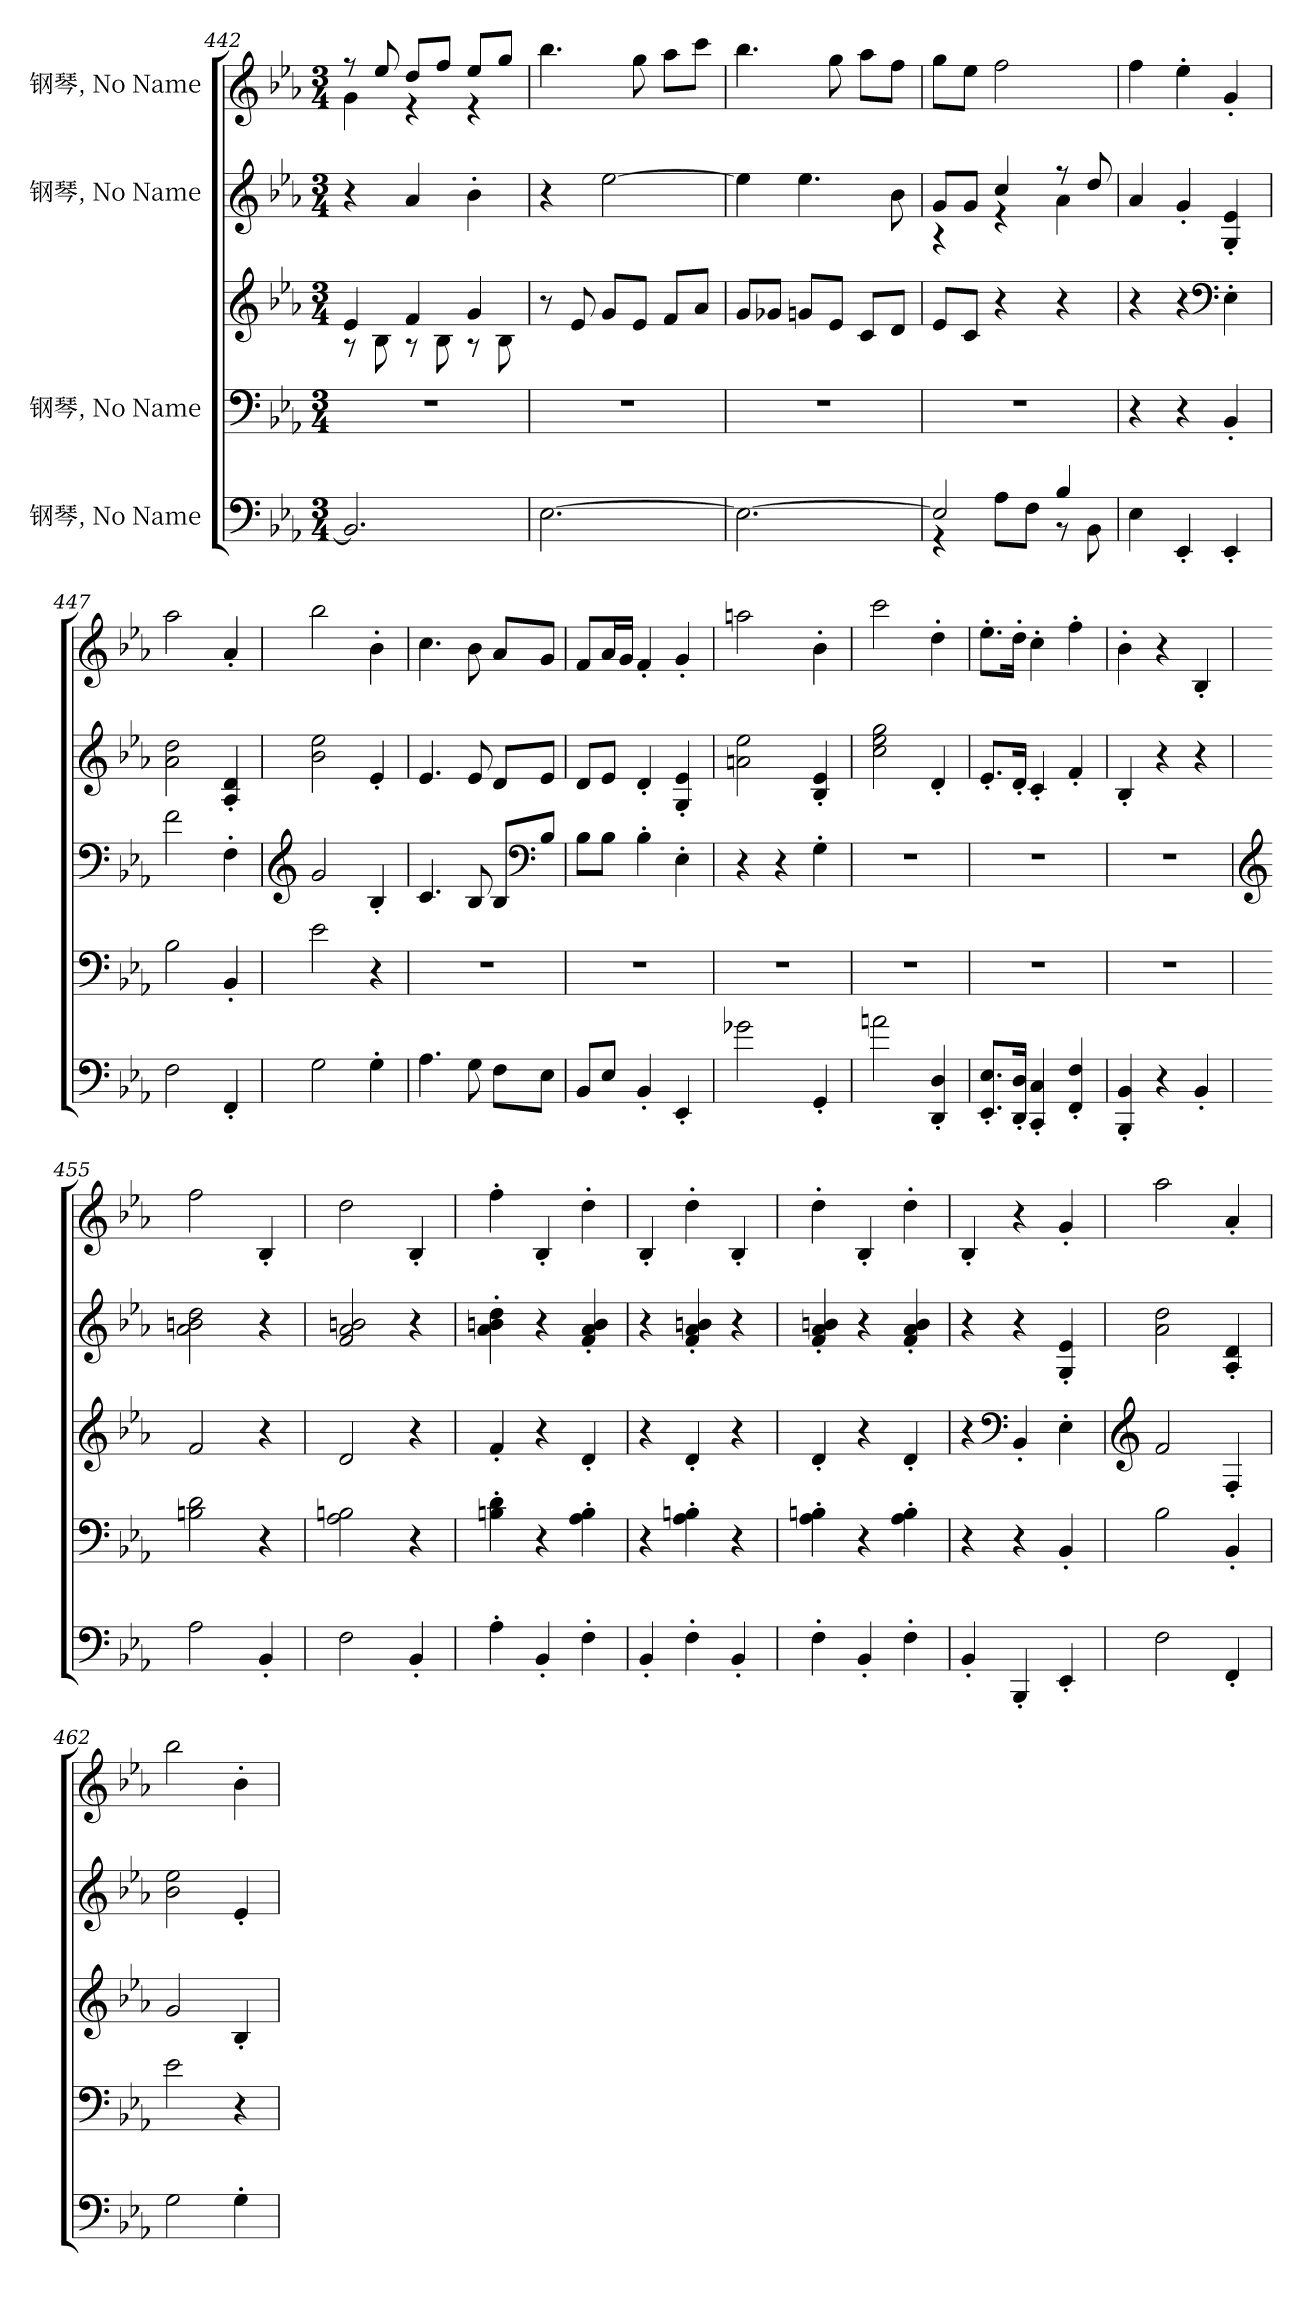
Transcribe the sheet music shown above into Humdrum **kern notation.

**kern	**kern	**kern	**kern	**kern
*part4	*part3	*part3	*part2	*part1
*staff5	*staff4	*staff3	*staff2	*staff1
*I"钢琴, No Name	*I"钢琴, No Name	*	*I"钢琴, No Name	*I"钢琴, No Name
*clefF4	*clefF4	*clefG2	*clefG2	*clefG2
*k[b-e-a-]	*k[b-e-a-]	*k[b-e-a-]	*k[b-e-a-]	*k[b-e-a-]
*M3/4	*M3/4	*M3/4	*M3/4	*M3/4
=442	=442	=442	=442	=442
*	*	*^	*	*^
2.BB-/]	2.r	4e-/	8r	4r	8r	4g\
.	.	.	8B-\	.	8ee-/	.
.	.	4f/	8r	4a-/	8dd/L	4r
.	.	.	8B-\	.	8ff/J	.
*	*	*	*	*	*MM118	*
.	.	4g/	8r	4b-'\	8ee-/L	4r
.	.	.	8B-\	.	8gg/J	.
*	*	*v	*v	*	*v	*v
=443	=443	=443	=443	=443
*	*	*	*	*MM118
[2.E-\	2.r	8r	4r	4.bb-\
.	.	8e-/	.	.
.	.	8g/L	[2ee-\	.
.	.	8e-/J	.	8gg\
.	.	8f/L	.	8aa-\L
*	*	*	*	*MM116
.	.	8a-/J	.	8ccc\J
!!LO:PB:g=z
=444	=444	=444	=444	=444
*	*	*	*	*MM118
2.E-\_	2.r	8g/L	4ee-\]	4.bb-\
.	.	8g-X/J	.	.
.	.	8gn/L	4.ee-\	.
.	.	8e-/J	.	8gg\
.	.	8c/L	.	8aa-\L
.	.	8d/J	8b-\	8ff\J
=445	=445	=445	=445	=445
*^	*	*	*^	*
2E-/]	4r	2.r	8e-/L	8g/L	4r	8gg\L
.	.	.	8c/J	8g/J	.	8ee-\J
.	8A-\L	.	4r	4cc/	4r	2ff\
.	8F\J	.	.	.	.	.
4B-/	8r	.	4r	8r	4a-\	.
.	8BB-\	.	.	8dd/	.	.
*v	*v	*	*	*v	*v	*
=446	=446	=446	=446	=446
*	*	*	*	*MM111
4E-\	4r	4r	4a-/	4ff\
4EE-'/	4r	4r	4g'/	4ee-'\
*	*	*clefF4	*	*
*	*	*	*	*MM118
4EE-'/	4BB-'/	4E-'\	4G/' 4e-/'	4g'/
=447	=447	=447	=447	=447
*	*	*	*	*MM118
2F\	2B-\	2f\	2a-\ 2dd\	2aa-\
4FF'/	4BB-'/	4F'\	4A-/' 4d/'	4a-'/
=448	=448	=448	=448	=448
*	*	*clefG2	*	*
*	*	*	*	*MM118
2G\	2e-\	2g/	2b-\ 2ee-\	2bb-\
4G'\	4r	4B-'/	4e-'/	4b-'\
=449	=449	=449	=449	=449
*	*	*	*	*MM118
4.A-\	2.r	4.c/	4.e-/	4.cc\
8G\	.	8B-/	8e-/	8b-\
8F\L	.	8B-/L	8d/L	8a-/L
*	*	*clefF4	*	*
8E-\J	.	8B-/J	8e-/J	8g/J
!!LO:LB:g=z
=450	=450	=450	=450	=450
8BB-/L	2.r	8B-\L	8d/L	8f/L
8E-/J	.	8B-\J	8e-/J	16a-/L
*	*	*	*	*MM114
.	.	.	.	16g/JJ
4BB-'/	.	4B-'\	4d'/	4f'/
*	*	*	*	*MM118
4EE-'/	.	4E-'\	4G/' 4e-/'	4g'/
=451	=451	=451	=451	=451
*	*	*	*	*MM118
2g-X\	2.r	4r	2an\ 2ee-\	2aan\
.	.	4r	.	.
4GG'/	.	4G'\	4B-/' 4e-/'	4b-'\
=452	=452	=452	=452	=452
2an\	2.r	2.r	2cc\ 2ee-\ 2gg\	2ccc\
*	*	*	*	*MM118
4DD/' 4D/'	.	.	4d'/	4dd'\
=453	=453	=453	=453	=453
8.EE-/' 8.E-/'L	2.r	2.r	8.e-'/L	8.ee-'\L
16DD/' 16D/'Jk	.	.	16d'/Jk	16dd'\Jk
4CC/' 4C/'	.	.	4c'/	4cc'\
4FF/' 4F/'	.	.	4f'/	4ff'\
=454	=454	=454	=454	=454
*	*	*	*	*MM112
4BBB-/' 4BB-/'	2.r	2.r	4B-'/	4b-'\
4r	.	.	4r	4r
*	*	*	*	*MM118
4BB-'/	.	.	4r	4B-'/
=455	=455	=455	=455	=455
*	*	*clefG2	*	*
*	*	*	*	*MM118
2A-\	2Bn\ 2d\	2f/	2a-\ 2bn\ 2dd\	2ff\
4BB-'/	4r	4r	4r	4B-'/
=456	=456	=456	=456	=456
*	*	*	*	*MM118
2F\	2A-\ 2Bn\	2d/	2f/ 2a-/ 2bn/	2dd\
4BB-'/	4r	4r	4r	4B-'/
=457	=457	=457	=457	=457
*	*	*	*	*MM118
4A-'\	4Bn\' 4d\'	4f'/	4a-\' 4bn\' 4dd\'	4ff'\
4BB-'/	4r	4r	4r	4B-'/
4F'\	4A-\' 4B\'	4d'/	4f/' 4a-/' 4b/'	4dd'\
!!LO:PB:g=z
=458	=458	=458	=458	=458
4BB-'/	4r	4r	4r	4B-'/
4F'\	4A-\' 4Bn\'	4d'/	4f/' 4a-/' 4bn/'	4dd'\
4BB-'/	4r	4r	4r	4B-'/
=459	=459	=459	=459	=459
4F'\	4A-\' 4Bn\'	4d'/	4f/' 4a-/' 4bn/'	4dd'\
4BB-'/	4r	4r	4r	4B-'/
4F'\	4A-\' 4B\'	4d'/	4f/' 4a-/' 4b/'	4dd'\
=460	=460	=460	=460	=460
*	*	*	*	*MM116
4BB-'/	4r	4r	4r	4B-'/
*	*	*clefF4	*	*
4BBB-'/	4r	4BB-'/	4r	4r
*	*	*	*	*MM118
4EE-'/	4BB-'/	4E-'\	4G/' 4e-/'	4g'/
=461	=461	=461	=461	=461
*	*	*clefG2	*	*
2F\	2B-\	2f/	2a-\ 2dd\	2aa-\
4FF'/	4BB-'/	4F'/	4A-/' 4d/'	4a-'/
=462	=462	=462	=462	=462
*	*	*	*	*MM118
2G\	2e-\	2g/	2b-\ 2ee-\	2bb-\
4G'\	4r	4B-'/	4e-'/	4b-'\
=	=	=	=	=
*-	*-	*-	*-	*-
